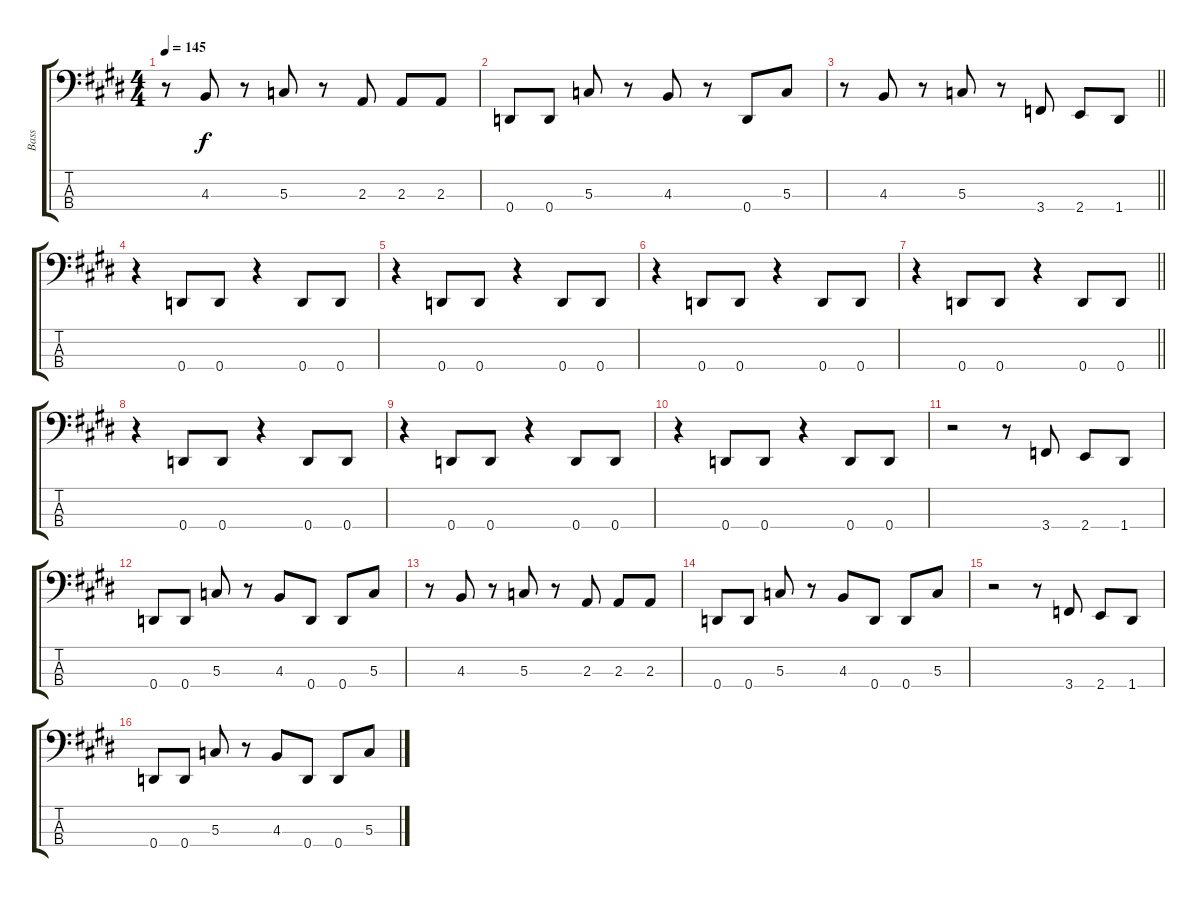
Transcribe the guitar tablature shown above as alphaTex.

\track ("Bass" "Bass") {instrument electricbassfinger}
\staff {score tabs}
\tuning (F2 C2 G1 D1) {hide}
\ts (4 4)
\tempo 145
\clef f4
\ks e
r.8{dy f} 4.3.8 r.8 5.3.8 r.8 2.3.8 2.3.8 2.3.8 |
0.4.8 0.4.8 5.3.8 r.8 4.3.8 r.8 0.4.8 5.3.8 |
\barLineRight lightlight
r.8 4.3.8 r.8 5.3.8 r.8 3.4.8 2.4.8 1.4.8 |
r.4 0.4.8 0.4.8 r.4 0.4.8 0.4.8 |
r.4 0.4.8 0.4.8 r.4 0.4.8 0.4.8 |
r.4 0.4.8 0.4.8 r.4 0.4.8 0.4.8 |
\barLineRight lightlight
r.4 0.4.8 0.4.8 r.4 0.4.8 0.4.8 |
r.4 0.4.8 0.4.8 r.4 0.4.8 0.4.8 |
r.4 0.4.8 0.4.8 r.4 0.4.8 0.4.8 |
r.4 0.4.8 0.4.8 r.4 0.4.8 0.4.8 |
r.2 r.8 3.4.8 2.4.8 1.4.8 |
0.4.8 0.4.8 5.3.8 r.8 4.3.8 0.4.8 0.4.8 5.3.8 |
r.8 4.3.8 r.8 5.3.8 r.8 2.3.8 2.3.8 2.3.8 |
0.4.8 0.4.8 5.3.8 r.8 4.3.8 0.4.8 0.4.8 5.3.8 |
r.2 r.8 3.4.8 2.4.8 1.4.8 |
0.4.8 0.4.8 5.3.8 r.8 4.3.8 0.4.8 0.4.8 5.3.8
